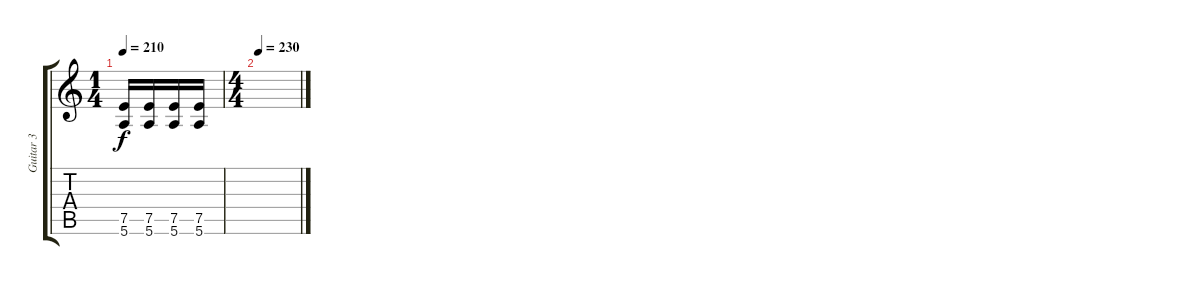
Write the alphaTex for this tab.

\track ("Guitar 3" "Guitar 3") {instrument distortionguitar}
\staff {score tabs}
\tuning (E4 B3 G3 D3 A2 E2) {hide}
\ts (1 4)
\tempo 210
\clef g2
\ks c
(7.5 5.6).16{dy f} (7.5 5.6).16 (7.5 5.6).16 (7.5 5.6).16 |
\ts (4 4)
\tempo 230
